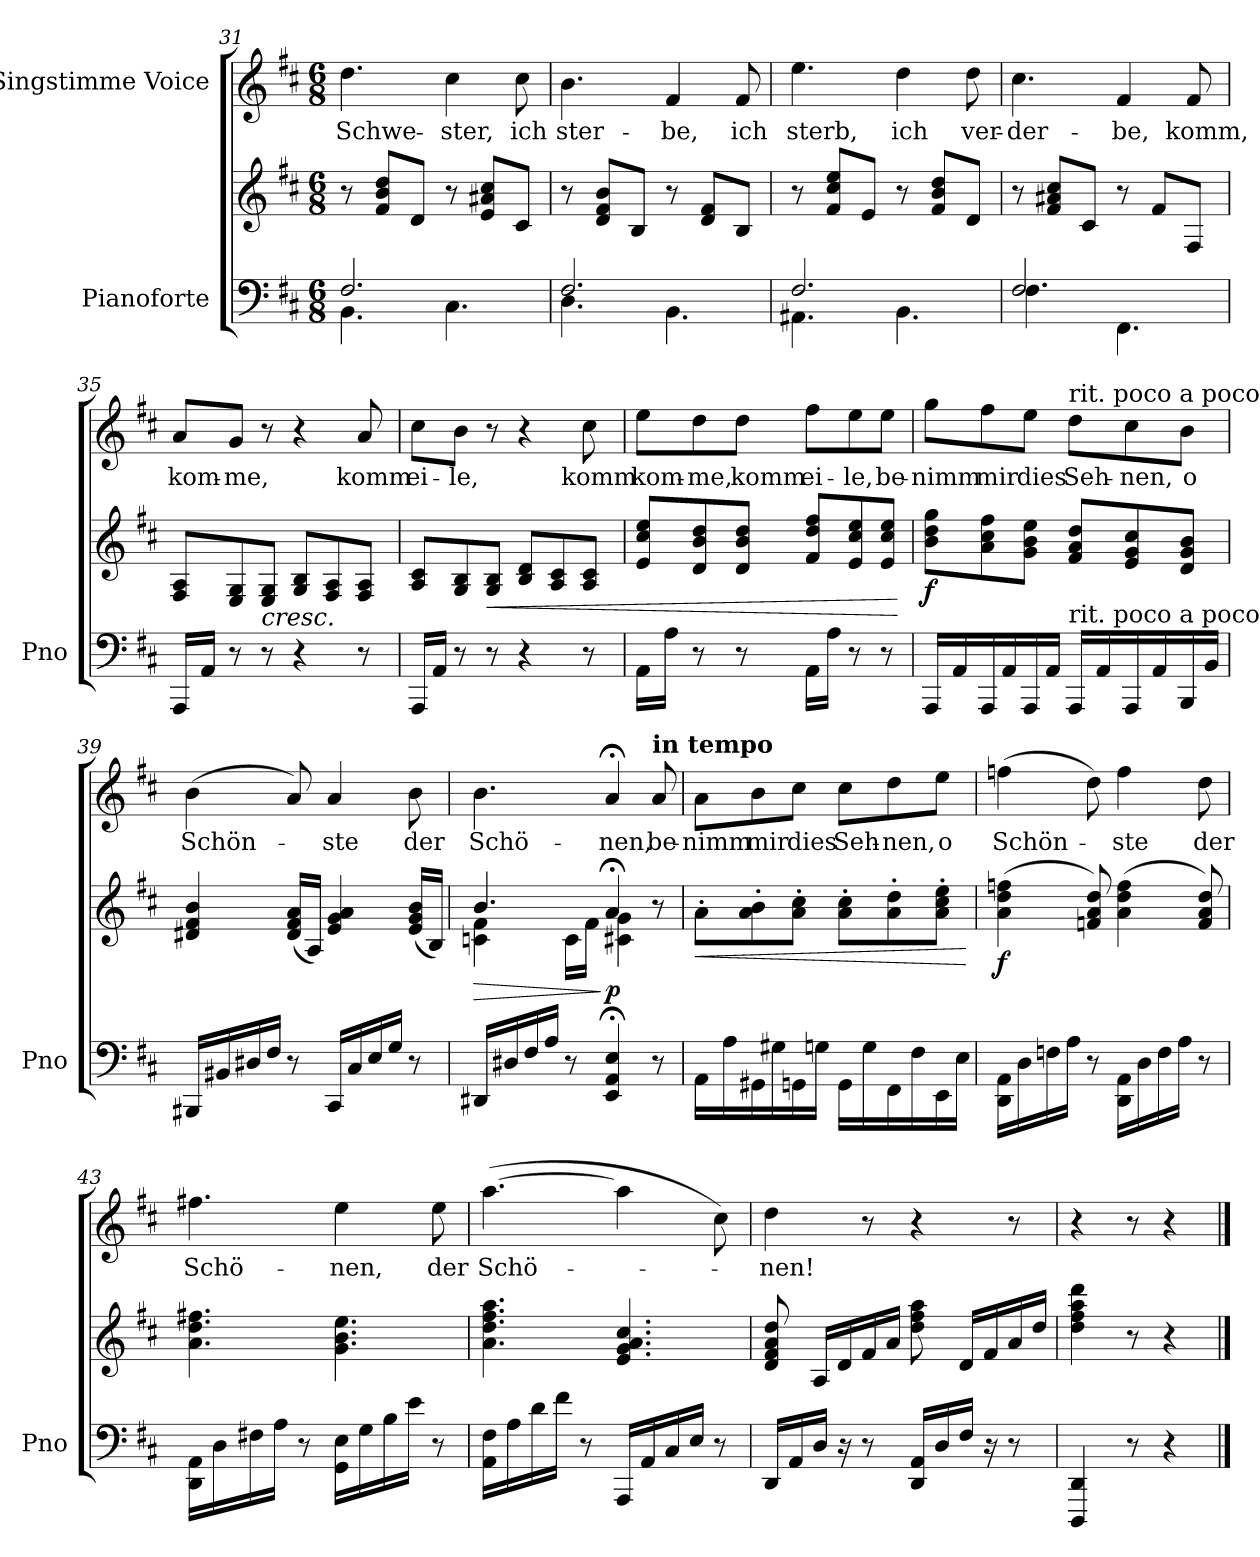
**kern	**kern	**dynam	**kern	**text
*part2	*part2	*part2	*part1	*part1
*staff3	*staff2	*staff2/3	*staff1	*staff1
*I"Pianoforte	*	*	*I"Singstimme Voice	*
*I'Pno	*	*	*	*
*clefF4	*clefG2	*	*clefG2	*
*k[f#c#]	*k[f#c#]	*	*k[f#c#]	*
*M6/8	*M6/8	*	*M6/8	*
=31	=31	=31	=31	=31
*^	*	*	*	*
2.F#/	4.BB\	8r	.	4.dd\	Schwe-
.	.	8f#/ 8b/ 8dd/L	.	.	.
.	.	8d/J	.	.	.
.	4.C#\	8r	.	4cc#\	-ster,
.	.	8e/ 8a#X/ 8cc#/L	.	.	.
.	.	8c#/J	.	8cc#\	ich
=32	=32	=32	=32	=32	=32
2.F#/	4.D\	8r	.	4.b\	ster-
.	.	8d/ 8f#/ 8b/L	.	.	.
.	.	8B/J	.	.	.
.	4.BB\	8r	.	4f#/	-be,
.	.	8d/ 8f#/L	.	.	.
.	.	8B/J	.	8f#/	ich
=33	=33	=33	=33	=33	=33
2.F#/	4.AA#X\	8r	.	4.ee\	sterb,
.	.	8f#/ 8cc#/ 8ee/L	.	.	.
.	.	8e/J	.	.	.
.	4.BB\	8r	.	4dd\	ich
.	.	8f#/ 8b/ 8dd/L	.	.	.
.	.	8d/J	.	8dd\	ver-
=34	=34	=34	=34	=34	=34
2.F#/	4.F#\	8r	.	4.cc#\	-der-
.	.	8f#/ 8a#X/ 8cc#/L	.	.	.
.	.	8c#/J	.	.	.
.	4.FF#\	8r	.	4f#/	-be,
.	.	8f#/L	.	.	.
.	.	8F#/J	.	8f#/	komm,
*v	*v	*	*	*	*
=35	=35	=35	=35	=35
16AAA/LL	8F#/ 8A/L	.	8a/L	kom-
16AA/JJ	.	.	.	.
8r	8E/ 8G/	.	8g/J	-me,
!	!LO:TX:b:i:t=cresc.	!	!	!
8r	8E/ 8G/J	.	8r	.
4r	8G/ 8B/L	.	4r	.
.	8F#/ 8A/	.	.	.
8r	8F#/ 8A/J	.	8a/	komm
=36	=36	=36	=36	=36
16AAA/LL	8A/ 8c#/L	.	8cc#\L	ei-
16AA/JJ	.	.	.	.
8r	8G/ 8B/	.	8b\J	-le,
!	!	!LO:HP:b	!	!
8r	8G/ 8B/J	<	8r	.
4r	8B/ 8d/L	.	4r	.
.	8A/ 8c#/	.	.	.
8r	8A/ 8c#/J	.	8cc#\	komm
=37	=37	=37	=37	=37
16AA\LL	8e/ 8cc#/ 8ee/L	.	8ee\L	kom-
16A\JJ	.	.	.	.
8r	8d/ 8b/ 8dd/	.	8dd\	-me,
8r	8d/ 8b/ 8dd/J	.	8dd\J	komm
16AA\LL	8f#/ 8dd/ 8ff#/L	.	8ff#\L	ei-
16A\JJ	.	.	.	.
8r	8e/ 8cc#/ 8ee/	.	8ee\	-le,
8r	8e/ 8cc#/ 8ee/J	.	8ee\J	be-
.	.	[	.	.
=38	=38	=38	=38	=38
!	!	!LO:DY:b	!	!
16AAA/LL	8b\ 8dd\ 8gg\L	f	8gg\L	-nimm
16AA/	.	.	.	.
16AAA/	8a\ 8cc#\ 8ff#\	.	8ff#\	mir
16AA/	.	.	.	.
16AAA/	8g\ 8b\ 8ee\J	.	8ee\J	dies
16AA/JJ	.	.	.	.
!	!	!	!LO:TX:a:t=rit. poco a poco	!
!LO:TX:a:t=rit. poco a poco	!	!	!	!
16AAA/LL	8f#/ 8a/ 8dd/L	.	8dd\L	Seh-
16AA/	.	.	.	.
16AAA/	8e/ 8g/ 8cc#/	.	8cc#\	-nen,
16AA/	.	.	.	.
16BBB/	8d/ 8g/ 8b/J	.	8b\J	o
16BB/JJ	.	.	.	.
=39	=39	=39	=39	=39
16BBB#X/LL	4d#X/ 4f#/ 4b/	.	(4b\	Schön-
16BB#X/	.	.	.	.
16D#X/	.	.	.	.
16F#/JJ	.	.	.	.
8r	(16d#/ 16f#/ 16a/LL	.	8a/)	.
.	16A/JJ)	.	.	.
16CC#/LL	4e/ 4g/ 4a/	.	4a/	-ste
16C#/	.	.	.	.
16E/	.	.	.	.
16G/JJ	.	.	.	.
8r	(16e/ 16g/ 16b/LL	.	8b\	der
.	16B/JJ)	.	.	.
=40	=40	=40	=40	=40
!	!	!LO:HP:b	!	!
*	*^	*	*	*
16DD#X/LL	4.b/	4cn\ 4f#\	>	4.b\	Schö-
16D#X/	.	.	.	.	.
16F#/	.	.	.	.	.
16A/JJ	.	.	.	.	.
8r	.	16c\LL	.	.	.
.	.	16f#\JJ	.	.	.
!	!	!	!LO:DY:n=1:b	!	!
4EE/; 4AA/; 4E/;	4a;</	4c#X\ 4g\	] p	4a;</	-nen,
!	!	!	!	!LO:TX:a:B:t=in tempo	!
8r	8r	8ryy	.	8a/	be-
=41	=41	=41	=41	=41	=41
!	!	!	!LO:HP:b	!	!
*	*v	*v	*	*	*
16AA\LL	8a'\L	<	8a\L	-nimm
16A\	.	.	.	.
16GG#X\	8a\' 8b\'	.	8b\	mir
16G#X\	.	.	.	.
16GGn\	8a\' 8cc#\'J	.	8cc#\J	dies
16Gn\JJ	.	.	.	.
16GG\LL	8a\' 8cc#\'L	.	8cc#\L	Seh-
16G\	.	.	.	.
16FF#\	8a\' 8dd\'	.	8dd\	-nen,
16F#\	.	.	.	.
16EE\	8a\' 8cc#\' 8ee\'J	.	8ee\J	o
16E\JJ	.	.	.	.
.	.	[	.	.
=42	=42	=42	=42	=42
!	!	!LO:DY:b	!	!
16DD\ 16AA\LL	(4a\ 4dd\ 4ffn\	f	(4ffn\	Schön-
16D\	.	.	.	.
16Fn\	.	.	.	.
16A\JJ	.	.	.	.
8r	8fn/ 8a/ 8dd/)	.	8dd\)	.
16DD\ 16AA\LL	(4a\ 4dd\ 4ff\	.	4ff\	-ste
16D\	.	.	.	.
16F\	.	.	.	.
16A\JJ	.	.	.	.
8r	8f/ 8a/ 8dd/)	.	8dd\	der
=43	=43	=43	=43	=43
16DD\ 16AA\LL	4.a\ 4.dd\ 4.ff#X\	.	4.ff#X\	Schö-
16D\	.	.	.	.
16F#X\	.	.	.	.
16A\JJ	.	.	.	.
8r	.	.	.	.
16GG\ 16E\LL	4.g\ 4.b\ 4.ee\	.	4ee\	-nen,
16G\	.	.	.	.
16B\	.	.	.	.
16e\JJ	.	.	.	.
8r	.	.	8ee\	der
=44	=44	=44	=44	=44
16AA\ 16F#\LL	4.a\ 4.dd\ 4.ff#\ 4.aa\	.	([4.aa\	Schö-
16A\	.	.	.	.
16d\	.	.	.	.
16f#\JJ	.	.	.	.
8r	.	.	.	.
16AAA/LL	4.e/ 4.g/ 4.a/ 4.cc#/	.	4aa\]	.
16AA/	.	.	.	.
16C#/	.	.	.	.
16E/JJ	.	.	.	.
8r	.	.	8cc#\)	.
=45	=45	=45	=45	=45
16DD/LL	8d/ 8f#/ 8a/ 8dd/	.	4dd\	-nen!
16AA/	.	.	.	.
16D/JJ	16A/LL	.	.	.
16r	16d/	.	.	.
8r	16f#/	.	8r	.
.	16a/JJ	.	.	.
16DD/ 16AA/LL	8dd\ 8ff#\ 8aa\	.	4r	.
16D/	.	.	.	.
16F#/JJ	16d/LL	.	.	.
16r	16f#/	.	.	.
8r	16a/	.	8r	.
.	16dd/JJ	.	.	.
=46	=46	=46	=46	=46
4DDD/ 4DD/	4dd\ 4ff#\ 4aa\ 4ddd\	.	4r	.
8r	8r	.	8r	.
4r	4r	.	4r	.
==	==	==	==	==
*-	*-	*-	*-	*-
